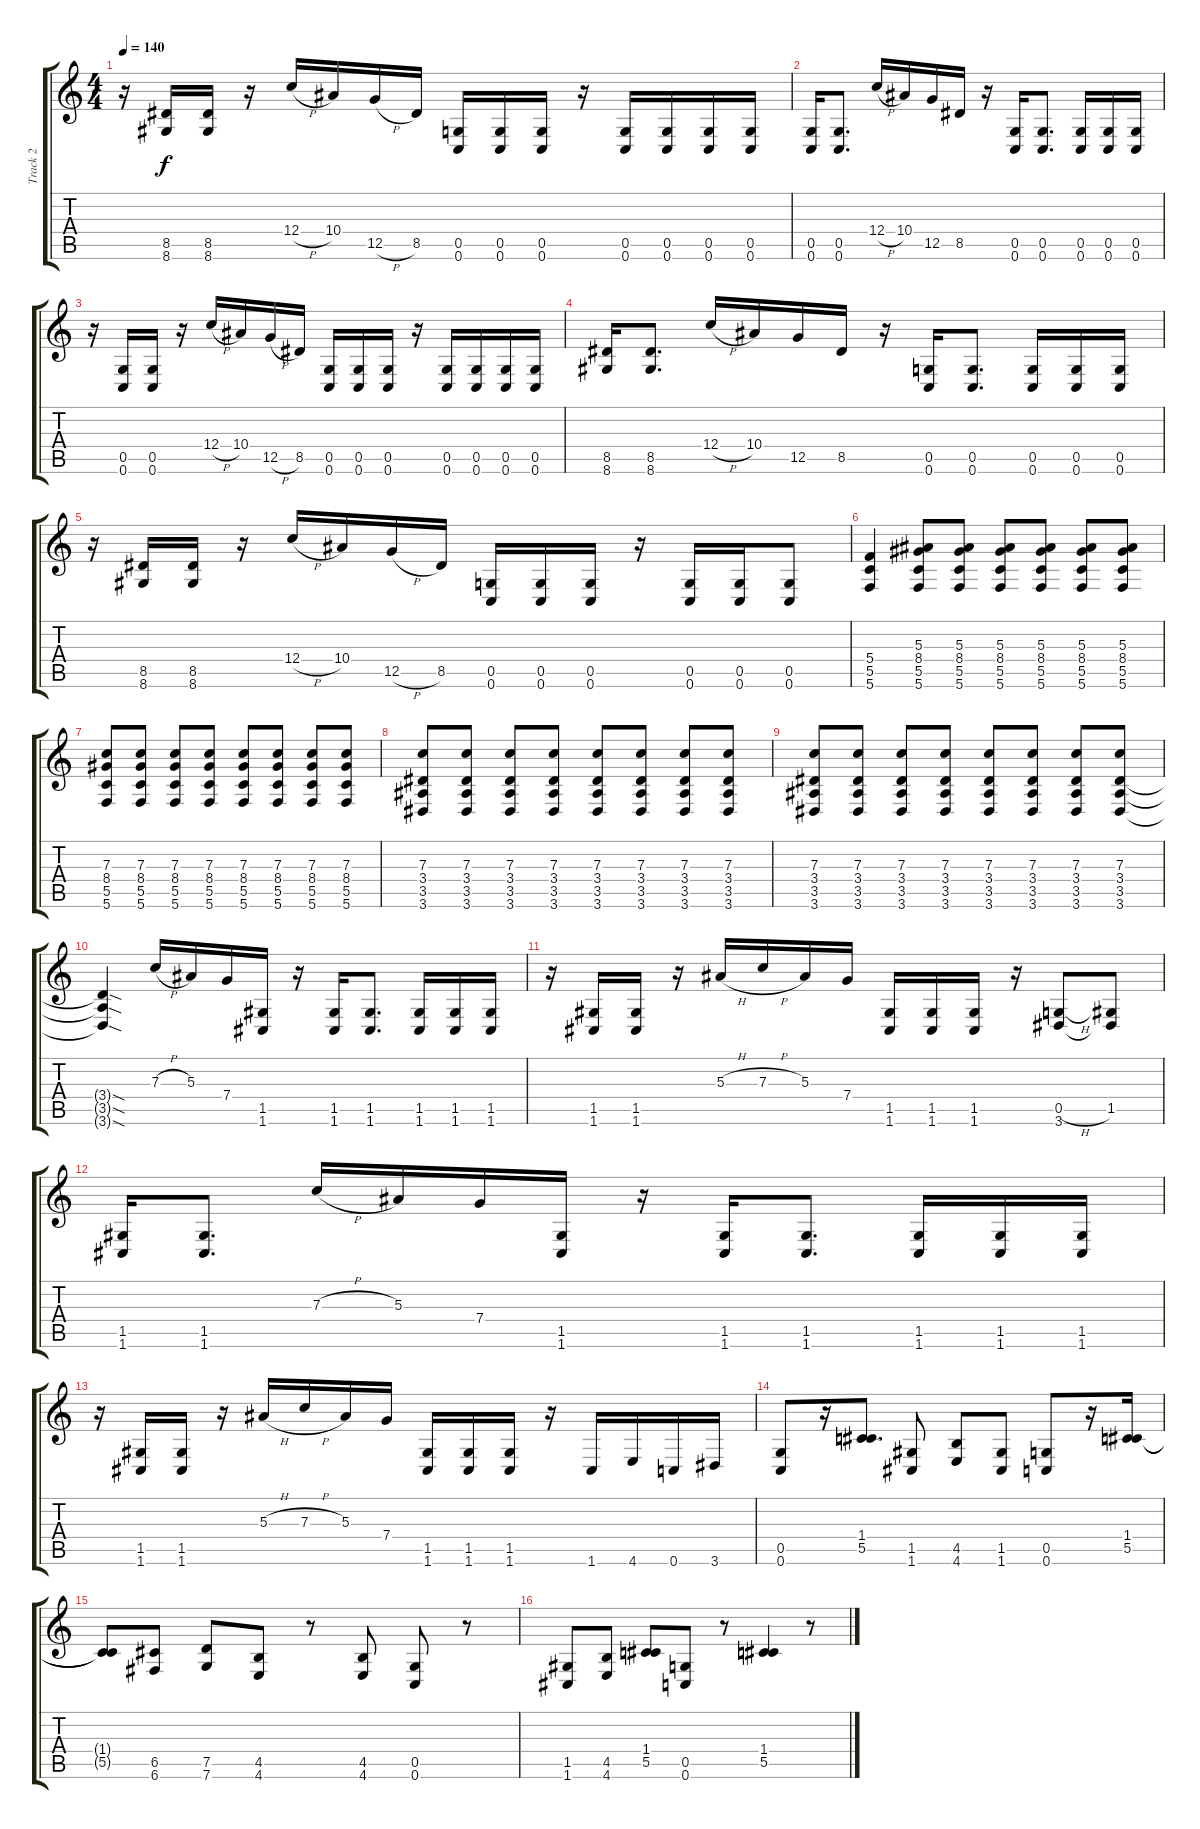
\track ("Track 2" "Track 2") {instrument distortionguitar}
\staff {score tabs}
\tuning (D4 A3 F3 C3 G2 C2) {hide}
\ts (4 4)
\tempo 140
\clef g2
\ks c
r.16{dy f} (8.5 8.6).16 (8.5 8.6).16 r.16 12.4{h}.16 10.4.16 12.5{h}.16 8.5.16 (0.5 0.6).16 (0.5 0.6).16 (0.5 0.6).16 r.16 (0.5 0.6).16 (0.5 0.6).16 (0.5 0.6).16 (0.5 0.6).16 |
(0.5 0.6).16 (0.5 0.6).8{d} 12.4{h}.16 10.4.16 12.5.16 8.5.16 r.16 (0.5 0.6).16 (0.5 0.6).8{d} (0.5 0.6).16 (0.5 0.6).16 (0.5 0.6).16 |
r.16 (0.5 0.6).16 (0.5 0.6).16 r.16 12.4{h}.16 10.4.16 12.5{h}.16 8.5.16 (0.5 0.6).16 (0.5 0.6).16 (0.5 0.6).16 r.16 (0.5 0.6).16 (0.5 0.6).16 (0.5 0.6).16 (0.5 0.6).16 |
(8.5 8.6).16 (8.5 8.6).8{d} 12.4{h}.16 10.4.16 12.5.16 8.5.16 r.16 (0.5 0.6).16 (0.5 0.6).8{d} (0.5 0.6).16 (0.5 0.6).16 (0.5 0.6).16 |
r.16 (8.5 8.6).16 (8.5 8.6).16 r.16 12.4{h}.16 10.4.16 12.5{h}.16 8.5.16 (0.5 0.6).16 (0.5 0.6).16 (0.5 0.6).16 r.16 (0.5 0.6).16 (0.5 0.6).16 (0.5 0.6).8 |
(5.4 5.5 5.6).4 (5.3 8.4 5.5 5.6).8 (5.3 8.4 5.5 5.6).8 (5.3 8.4 5.5 5.6).8 (5.3 8.4 5.5 5.6).8 (5.3 8.4 5.5 5.6).8 (5.3 8.4 5.5 5.6).8 |
(7.3 8.4 5.5 5.6).8 (7.3 8.4 5.5 5.6).8 (7.3 8.4 5.5 5.6).8 (7.3 8.4 5.5 5.6).8 (7.3 8.4 5.5 5.6).8 (7.3 8.4 5.5 5.6).8 (7.3 8.4 5.5 5.6).8 (7.3 8.4 5.5 5.6).8 |
(7.3 3.4 3.5 3.6).8 (7.3 3.4 3.5 3.6).8 (7.3 3.4 3.5 3.6).8 (7.3 3.4 3.5 3.6).8 (7.3 3.4 3.5 3.6).8 (7.3 3.4 3.5 3.6).8 (7.3 3.4 3.5 3.6).8 (7.3 3.4 3.5 3.6).8 |
(7.3 3.4 3.5 3.6).8 (7.3 3.4 3.5 3.6).8 (7.3 3.4 3.5 3.6).8 (7.3 3.4 3.5 3.6).8 (7.3 3.4 3.5 3.6).8 (7.3 3.4 3.5 3.6).8 (7.3 3.4 3.5 3.6).8 (7.3 3.4 3.5 3.6).8 |
(3.4{sod t} 3.5{sod t} 3.6{sod t}).4 7.3{h}.16 5.3.16 7.4.16 (1.5 1.6).16 r.16 (1.5 1.6).16 (1.5 1.6).8{d} (1.5 1.6).16 (1.5 1.6).16 (1.5 1.6).16 |
r.16 (1.5 1.6).16 (1.5 1.6).16 r.16 5.3{h}.16 7.3{h}.16 5.3.16 7.4.16 (1.5 1.6).16 (1.5 1.6).16 (1.5 1.6).16 r.16 (0.5{h} 3.6).8 (1.5 3.6{t}).8 |
(1.5 1.6).16 (1.5 1.6).8{d} 7.3{h}.16 5.3.16 7.4.16 (1.5 1.6).16 r.16 (1.5 1.6).16 (1.5 1.6).8{d} (1.5 1.6).16 (1.5 1.6).16 (1.5 1.6).16 |
r.16 (1.5 1.6).16 (1.5 1.6).16 r.16 5.3{h}.16 7.3{h}.16 5.3.16 7.4.16 (1.5 1.6).16 (1.5 1.6).16 (1.5 1.6).16 r.16 1.6.16 4.6.16 0.6.16 3.6.16 |
(0.5 0.6).8 r.16 (1.4 5.5).8{d} (1.5 1.6).8 (4.5 4.6).8 (1.5 1.6).8 (0.5 0.6).8 r.16 (1.4 5.5).16 |
(1.4{t} 5.5{t}).8 (6.5 6.6).8 (7.5 7.6).8 (4.5 4.6).8 r.8 (4.5 4.6).8 (0.5 0.6).8 r.8 |
(1.5 1.6).8 (4.5 4.6).8 (1.4 5.5).8 (0.5 0.6).8 r.8 (1.4 5.5).4 r.8
